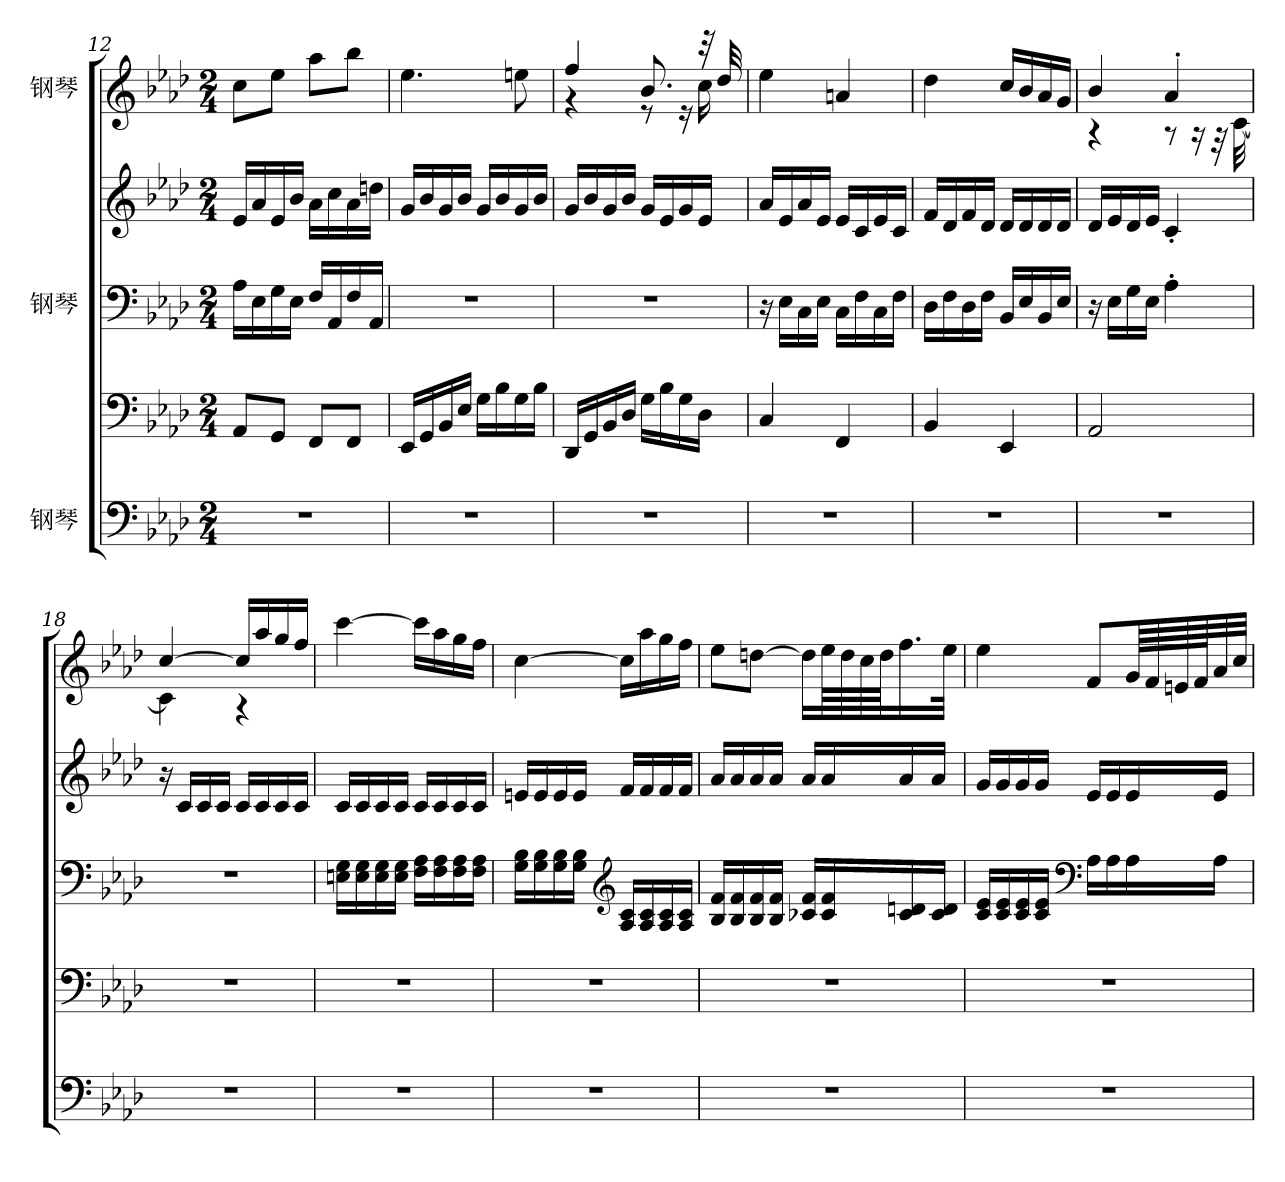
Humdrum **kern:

**kern	**kern	**kern	**kern	**kern
*part3	*part3	*part2	*part2	*part1
*staff5	*staff4	*staff3	*staff2	*staff1
*I"钢琴	*	*I"钢琴	*	*I"钢琴
*clefF4	*clefF4	*clefF4	*clefG2	*clefG2
*k[b-e-a-d-]	*k[b-e-a-d-]	*k[b-e-a-d-]	*k[b-e-a-d-]	*k[b-e-a-d-]
*M2/4	*M2/4	*M2/4	*M2/4	*M2/4
=12	=12	=12	=12	=12
2r	8AA-/L	16A-\LL	16e-/LL	8cc\L
.	.	16E-\	16a-/	.
.	8GG/J	16G\	16e-/	8ee-\J
.	.	16E-\JJ	16b-/JJ	.
.	8FF/L	16F/LL	16a-\LL	8aa-\L
.	.	16AA-/	16cc\	.
*	*	*	*	*MM30
.	8FF/J	16F/	16a-\	8bb-\J
.	.	16AA-/JJ	16ddn\JJ	.
=13	=13	=13	=13	=13
*	*	*	*	*MM30
2r	16EE-/LL	2r	16g/LL	4.ee-\
.	16GG/	.	16b-/	.
.	16BB-/	.	16g/	.
.	16E-/JJ	.	16b-/JJ	.
.	16G\LL	.	16g/LL	.
.	16B-\	.	16b-/	.
.	16G\	.	16g/	8een\
.	16B-\JJ	.	16b-/JJ	.
!!LO:LB:g=z
=14	=14	=14	=14	=14
*	*	*	*	*^
2r	16DD-/LL	2r	16g/LL	4ff/	4r
.	16GG/	.	16b-/	.	.
.	16BB-/	.	16g/	.	.
.	16D-/JJ	.	16b-/JJ	.	.
.	16G\LL	.	16g/LL	8.b-/	8r
.	16B-\	.	16e-/	.	.
.	16G\	.	16g/	.	16r
.	16D-\JJ	.	16e-/JJ	32r	16cc\
.	.	.	.	32dd-/	.
*	*	*	*	*v	*v
=15	=15	=15	=15	=15
2r	4C/	16r	16a-/LL	4ee-\
.	.	16E-\LL	16e-/	.
.	.	16C\	16a-/	.
.	.	16E-\JJ	16e-/JJ	.
.	4FF/	16C\LL	16e-/LL	4an/
.	.	16F\	16c/	.
.	.	16C\	16e-/	.
.	.	16F\JJ	16c/JJ	.
=16	=16	=16	=16	=16
2r	4BB-/	16D-\LL	16f/LL	4dd-\
.	.	16F\	16d-/	.
.	.	16D-\	16f/	.
.	.	16F\JJ	16d-/JJ	.
.	4EE-/	16BB-/LL	16d-/LL	16cc/LL
*	*	*	*	*MM30
.	.	16E-/	16d-/	16b-/
.	.	16BB-/	16d-/	16a-/
.	.	16E-/JJ	16d-/JJ	16g/JJ
=17	=17	=17	=17	=17
*	*	*	*	*MM30
*	*	*	*	*^
2r	2AA-/	16r	16d-/LL	4b-/	4r
.	.	16E-\LL	16e-/	.	.
.	.	16G\	16d-/	.	.
.	.	16E-\JJ	16e-/JJ	.	.
.	.	4A-'\	4c'/	4a-'/	8r
.	.	.	.	.	16r
.	.	.	.	.	32r
.	.	.	.	.	[32c\
!!LO:PB:g=z	!!
=18	=18	=18	=18	=18	=18
*	*	*	*	*MM24	*
2r	2r	2r	16r	[4cc/	4c\]
.	.	.	16c/LL	.	.
.	.	.	16c/	.	.
.	.	.	16c/JJ	.	.
.	.	.	16c/LL	16cc/LL]	4r
.	.	.	16c/	16aa-/	.
.	.	.	16c/	16gg/	.
.	.	.	16c/JJ	16ff/JJ	.
*	*	*	*	*v	*v
=19	=19	=19	=19	=19
2r	2r	16En\ 16G\LL	16c/LL	[4ccc\
.	.	16E\ 16G\	16c/	.
.	.	16E\ 16G\	16c/	.
.	.	16E\ 16G\JJ	16c/JJ	.
.	.	16F\ 16A-\LL	16c/LL	16ccc\LL]
.	.	16F\ 16A-\	16c/	16aa-\
.	.	16F\ 16A-\	16c/	16gg\
.	.	16F\ 16A-\JJ	16c/JJ	16ff\JJ
=20	=20	=20	=20	=20
2r	2r	16G\ 16B-\LL	16en/LL	[4cc\
.	.	16G\ 16B-\	16e/	.
.	.	16G\ 16B-\	16e/	.
.	.	16G\ 16B-\JJ	16e/JJ	.
*	*	*clefG2	*	*
.	.	16A-/ 16c/LL	16f/LL	16cc\LL]
.	.	16A-/ 16c/	16f/	16aa-\
*	*	*	*	*MM28
.	.	16A-/ 16c/	16f/	16gg\
*	*	*	*	*MM27
.	.	16A-/ 16c/JJ	16f/JJ	16ff\JJ
!!LO:LB:g=z
=21	=21	=21	=21	=21
2r	2r	16B-/ 16f/LL	16a-/LL	8ee-\L
.	.	16B-/ 16f/	16a-/	.
.	.	16B-/ 16f/	16a-/	[8ddn\J
.	.	16B-/ 16f/JJ	16a-/JJ	.
.	.	16c-X/ 16f/LL	16a-/LL	16dd\LL]
.	.	16c-/ 16f/	16a-/	64ee-\LL
.	.	.	.	64dd\
.	.	.	.	64cc\
.	.	.	.	64dd\JJ
.	.	16c-/ 16dn/	16a-/	16.ff\
.	.	16c-/ 16d/JJ	16a-/JJ	.
.	.	.	.	32ee-\JJk
=22	=22	=22	=22	=22
2r	2r	16c/ 16e-/LL	16g/LL	4ee-\
.	.	16c/ 16e-/	16g/	.
.	.	16c/ 16e-/	16g/	.
.	.	16c/ 16e-/JJ	16g/JJ	.
*	*	*clefF4	*	*
.	.	16A-\LL	16e-/LL	8f/L
.	.	16A-\	16e-/	.
.	.	16A-\	16e-/	64g/LLL
.	.	.	.	64f/
.	.	.	.	64en/
.	.	.	.	64f/J
.	.	16A-\JJ	16e-/JJ	32a-/
.	.	.	.	32cc/JJJ
=	=	=	=	=
*-	*-	*-	*-	*-
